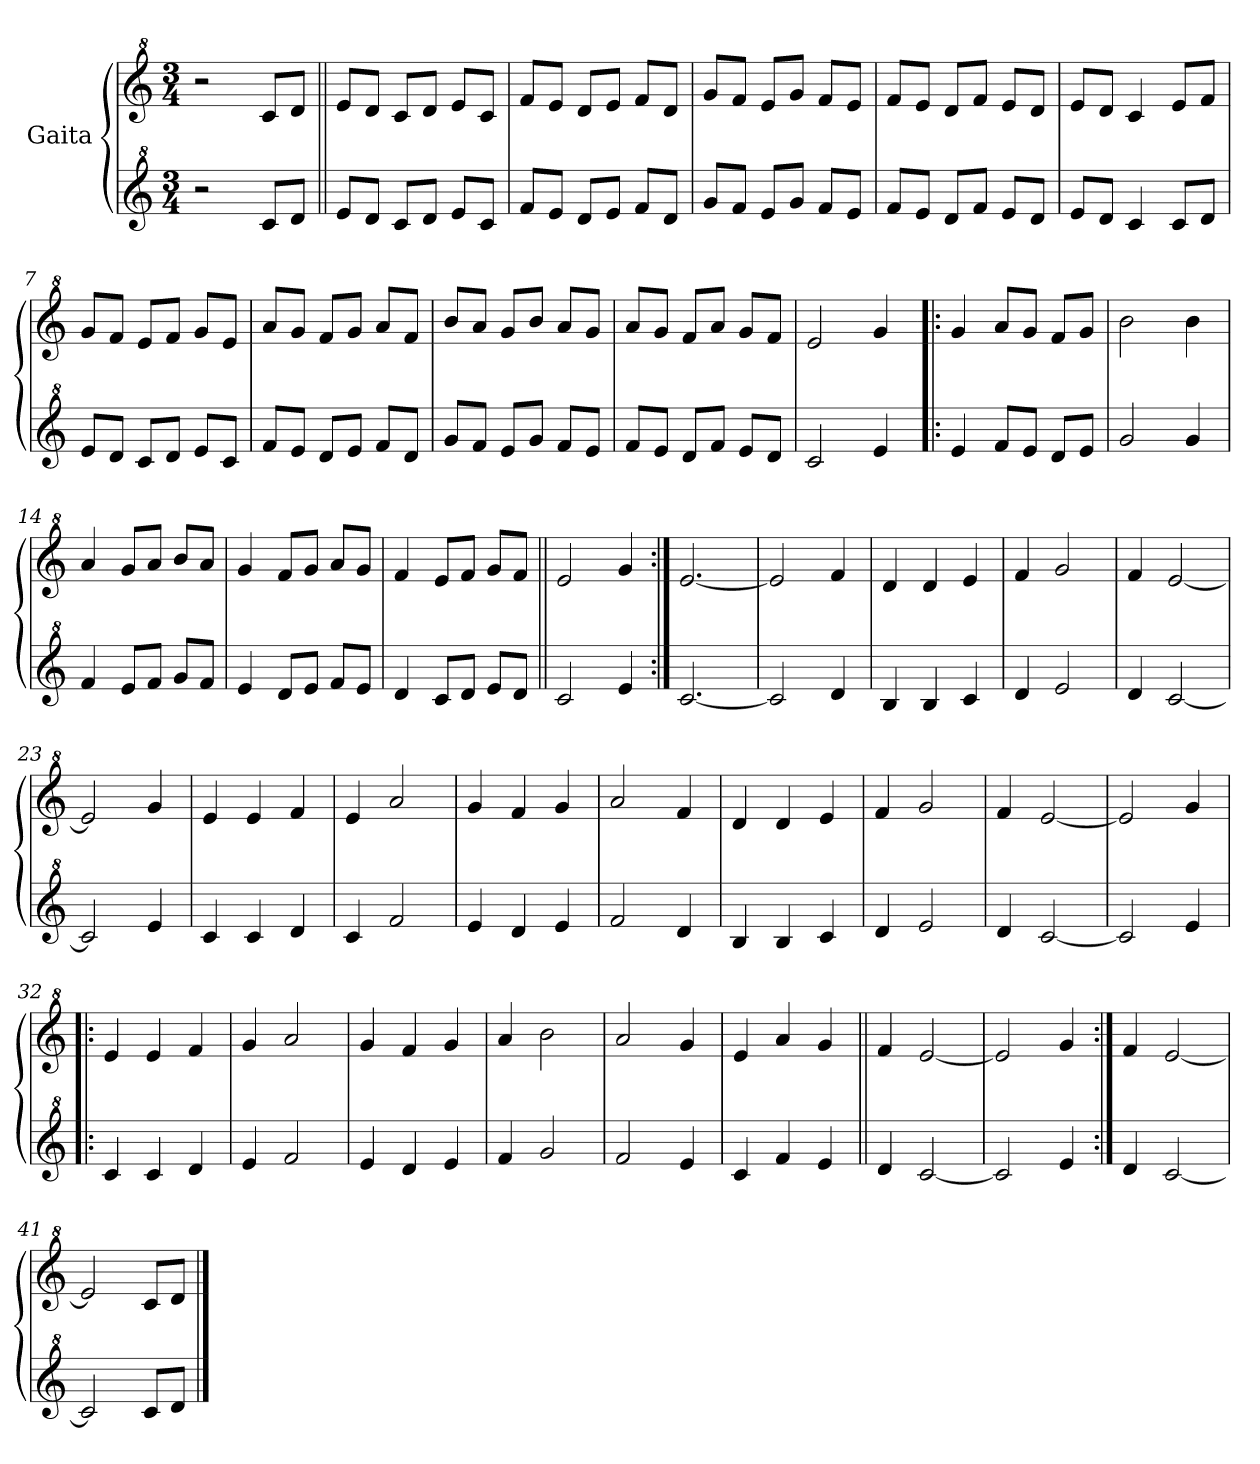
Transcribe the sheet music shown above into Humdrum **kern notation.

**kern	**kern
*part2	*part1
*staff2	*staff1
*I"Gaita	*I"Gaita
*clefG^2	*clefG^2
*k[]	*k[]
*M3/4	*M3/4
*MM210	*MM210
=1	=1
2r	2r
8cc/L	8cc/L
8dd/J	8dd/J
=2||	=2||
8ee/L	8ee/L
8dd/J	8dd/J
8cc/L	8cc/L
8dd/J	8dd/J
8ee/L	8ee/L
8cc/J	8cc/J
=3	=3
8ff/L	8ff/L
8ee/J	8ee/J
8dd/L	8dd/L
8ee/J	8ee/J
8ff/L	8ff/L
8dd/J	8dd/J
=4	=4
8gg/L	8gg/L
8ff/J	8ff/J
8ee/L	8ee/L
8gg/J	8gg/J
8ff/L	8ff/L
8ee/J	8ee/J
=5	=5
8ff/L	8ff/L
8ee/J	8ee/J
8dd/L	8dd/L
8ff/J	8ff/J
8ee/L	8ee/L
8dd/J	8dd/J
=6	=6
8ee/L	8ee/L
8dd/J	8dd/J
4cc/	4cc/
8cc/L	8ee/L
8dd/J	8ff/J
=7	=7
8ee/L	8gg/L
8dd/J	8ff/J
8cc/L	8ee/L
8dd/J	8ff/J
8ee/L	8gg/L
8cc/J	8ee/J
!!LO:LB:g=z
=8	=8
8ff/L	8aa/L
8ee/J	8gg/J
8dd/L	8ff/L
8ee/J	8gg/J
8ff/L	8aa/L
8dd/J	8ff/J
=9	=9
8gg/L	8bb/L
8ff/J	8aa/J
8ee/L	8gg/L
8gg/J	8bb/J
8ff/L	8aa/L
8ee/J	8gg/J
=10	=10
8ff/L	8aa/L
8ee/J	8gg/J
8dd/L	8ff/L
8ff/J	8aa/J
8ee/L	8gg/L
8dd/J	8ff/J
=11	=11
2cc/	2ee/
4ee/	4gg/
=12!|:	=12!|:
4ee/	4gg/
8ff/L	8aa/L
8ee/J	8gg/J
8dd/L	8ff/L
8ee/J	8gg/J
=13	=13
2gg/	2bb\
4gg/	4bb\
=14	=14
4ff/	4aa/
8ee/L	8gg/L
8ff/J	8aa/J
8gg/L	8bb/L
8ff/J	8aa/J
=15	=15
4ee/	4gg/
8dd/L	8ff/L
8ee/J	8gg/J
8ff/L	8aa/L
8ee/J	8gg/J
!!LO:LB:g=z
=16	=16
4dd/	4ff/
8cc/L	8ee/L
8dd/J	8ff/J
8ee/L	8gg/L
8dd/J	8ff/J
=17||	=17||
2cc/	2ee/
4ee/	4gg/
=18:|!	=18:|!
[2.cc/	[2.ee/
=19	=19
2cc/]	2ee/]
4dd/	4ff/
=20	=20
4b/	4dd/
4b/	4dd/
4cc/	4ee/
=21	=21
4dd/	4ff/
2ee/	2gg/
=22	=22
4dd/	4ff/
[2cc/	[2ee/
=23	=23
2cc/]	2ee/]
4ee/	4gg/
=24	=24
4cc/	4ee/
4cc/	4ee/
4dd/	4ff/
=25	=25
4cc/	4ee/
2ff/	2aa/
=26	=26
4ee/	4gg/
4dd/	4ff/
4ee/	4gg/
=27	=27
2ff/	2aa/
4dd/	4ff/
!!LO:LB:g=z
=28	=28
4b/	4dd/
4b/	4dd/
4cc/	4ee/
=29	=29
4dd/	4ff/
2ee/	2gg/
=30	=30
4dd/	4ff/
[2cc/	[2ee/
=31	=31
2cc/]	2ee/]
4ee/	4gg/
=32!|:	=32!|:
4cc/	4ee/
4cc/	4ee/
4dd/	4ff/
=33	=33
4ee/	4gg/
2ff/	2aa/
=34	=34
4ee/	4gg/
4dd/	4ff/
4ee/	4gg/
=35	=35
4ff/	4aa/
2gg/	2bb\
=36	=36
2ff/	2aa/
4ee/	4gg/
=37	=37
4cc/	4ee/
4ff/	4aa/
4ee/	4gg/
=38||	=38||
4dd/	4ff/
[2cc/	[2ee/
=39	=39
2cc/]	2ee/]
4ee/	4gg/
!!LO:LB:g=z
=40:|!	=40:|!
4dd/	4ff/
[2cc/	[2ee/
=41	=41
2cc/]	2ee/]
8cc/L	8cc/L
8dd/J	8dd/J
==	==
*-	*-
